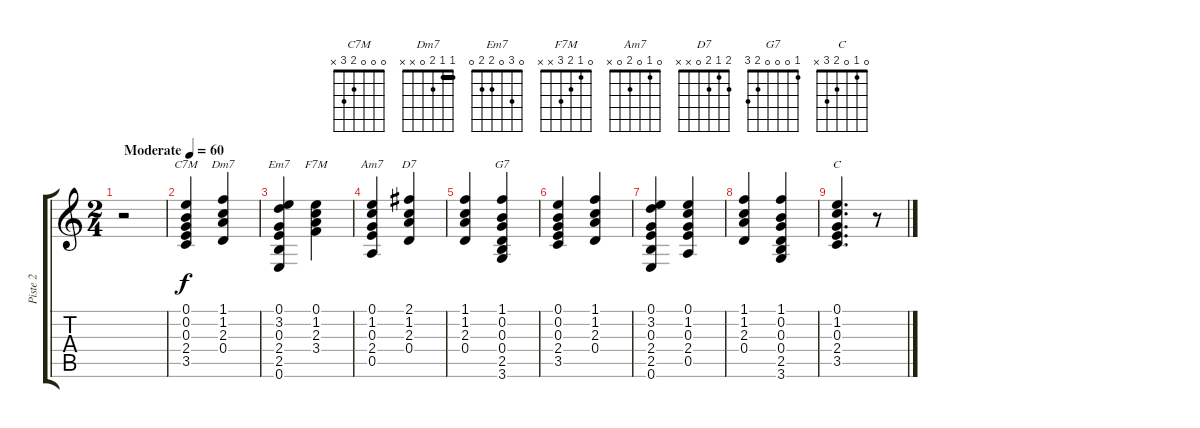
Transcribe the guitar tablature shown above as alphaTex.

\track ("Piste 2" "Piste 2") {instrument acousticguitarsteel}
\staff {score tabs}
\tuning (E4 B3 G3 D3 A2 E2) {hide}
\chord ("C7M" 0 0 0 2 3 x)
\chord ("Dm7" 1 1 2 0 x x) {barre 1}
\chord ("Em7" 0 3 0 2 2 0)
\chord ("F7M" 0 1 2 3 x x)
\chord ("Am7" 0 1 0 2 0 x)
\chord ("D7" 2 1 2 0 x x)
\chord ("G7" 1 0 0 0 2 3)
\chord ("C" 0 1 0 2 3 x)
\ts (2 4)
\tempo (60 "Moderate")
\clef g2
\ks c
r.2{dy f instrument acousticguitarsteel} |
(0.1 0.2 0.3 2.4 3.5).4{ch "C7M"} (1.1 1.2 2.3 0.4).4{ch "Dm7"} |
(0.1 3.2 0.3 2.4 2.5 0.6).4{ch "Em7"} (0.1 1.2 2.3 3.4).4{ch "F7M"} |
(0.1 1.2 0.3 2.4 0.5).4{ch "Am7"} (2.1 1.2 2.3 0.4).4{ch "D7"} |
(1.1 1.2 2.3 0.4).4 (1.1 0.2 0.3 0.4 2.5 3.6).4{ch "G7"} |
(0.1 0.2 0.3 2.4 3.5).4 (1.1 1.2 2.3 0.4).4 |
(0.1 3.2 0.3 2.4 2.5 0.6).4 (0.1 1.2 0.3 2.4 0.5).4 |
(1.1 1.2 2.3 0.4).4 (1.1 0.2 0.3 0.4 2.5 3.6).4 |
(0.1 1.2 0.3 2.4 3.5).4{d ch "C"} r.8
